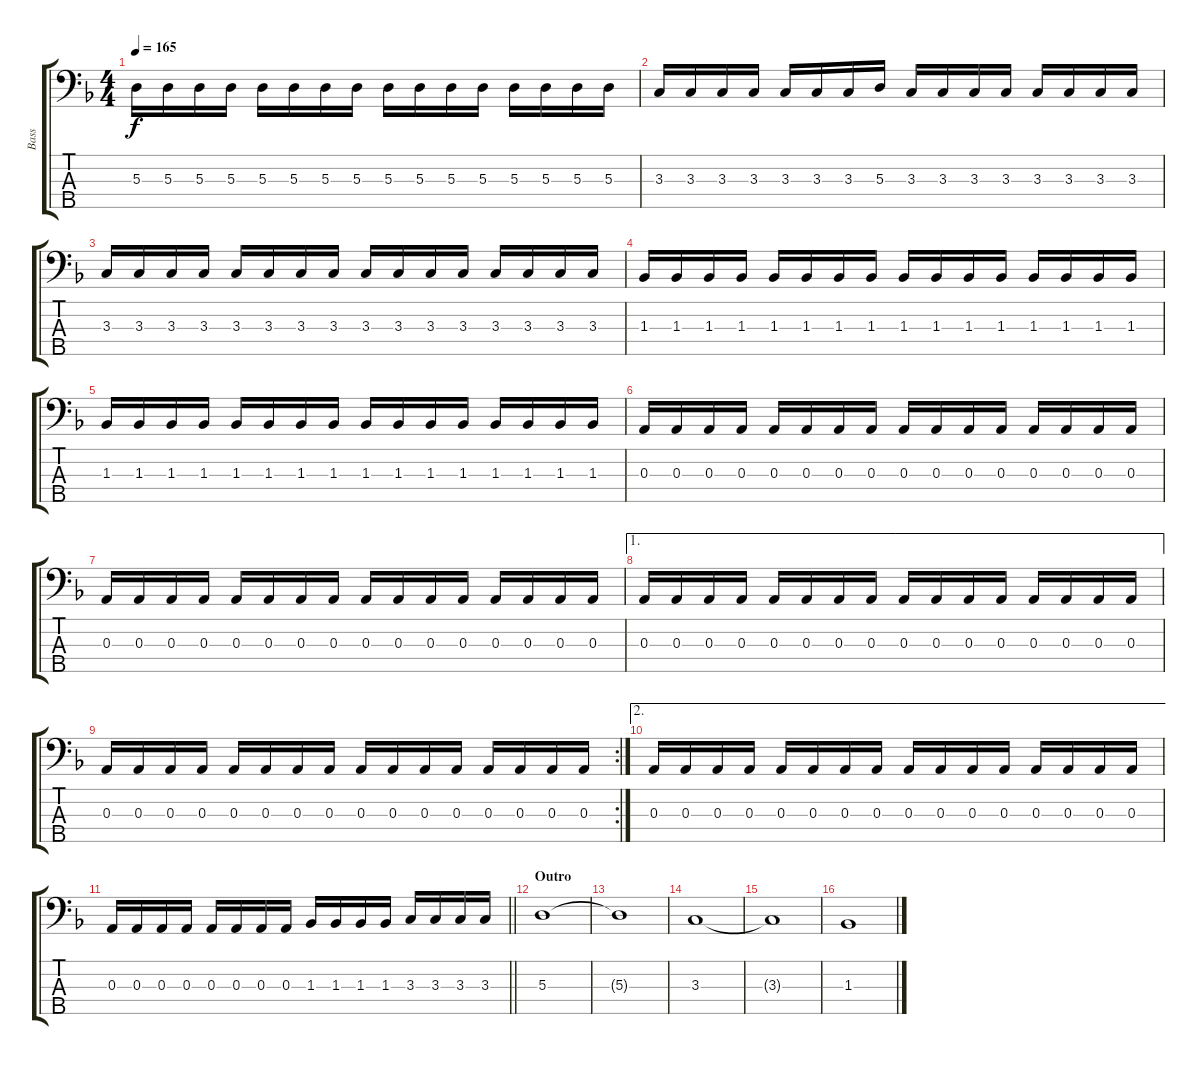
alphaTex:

\track ("Bass" "Bass") {instrument electricbassfinger}
\staff {score tabs}
\tuning (G2 D2 A1 E1 B0) {hide}
\ts (4 4)
\tempo 165
\clef f4
\ks f
5.3.16{dy f} 5.3.16 5.3.16 5.3.16 5.3.16 5.3.16 5.3.16 5.3.16 5.3.16 5.3.16 5.3.16 5.3.16 5.3.16 5.3.16 5.3.16 5.3.16 |
3.3.16 3.3.16 3.3.16 3.3.16 3.3.16 3.3.16 3.3.16 5.3.16 3.3.16 3.3.16 3.3.16 3.3.16 3.3.16 3.3.16 3.3.16 3.3.16 |
3.3.16 3.3.16 3.3.16 3.3.16 3.3.16 3.3.16 3.3.16 3.3.16 3.3.16 3.3.16 3.3.16 3.3.16 3.3.16 3.3.16 3.3.16 3.3.16 |
1.3.16 1.3.16 1.3.16 1.3.16 1.3.16 1.3.16 1.3.16 1.3.16 1.3.16 1.3.16 1.3.16 1.3.16 1.3.16 1.3.16 1.3.16 1.3.16 |
1.3.16 1.3.16 1.3.16 1.3.16 1.3.16 1.3.16 1.3.16 1.3.16 1.3.16 1.3.16 1.3.16 1.3.16 1.3.16 1.3.16 1.3.16 1.3.16 |
0.3.16 0.3.16 0.3.16 0.3.16 0.3.16 0.3.16 0.3.16 0.3.16 0.3.16 0.3.16 0.3.16 0.3.16 0.3.16 0.3.16 0.3.16 0.3.16 |
0.3.16 0.3.16 0.3.16 0.3.16 0.3.16 0.3.16 0.3.16 0.3.16 0.3.16 0.3.16 0.3.16 0.3.16 0.3.16 0.3.16 0.3.16 0.3.16 |
\ae 1
0.3.16 0.3.16 0.3.16 0.3.16 0.3.16 0.3.16 0.3.16 0.3.16 0.3.16 0.3.16 0.3.16 0.3.16 0.3.16 0.3.16 0.3.16 0.3.16 |
\rc 2
0.3.16 0.3.16 0.3.16 0.3.16 0.3.16 0.3.16 0.3.16 0.3.16 0.3.16 0.3.16 0.3.16 0.3.16 0.3.16 0.3.16 0.3.16 0.3.16 |
\ae 2
0.3.16 0.3.16 0.3.16 0.3.16 0.3.16 0.3.16 0.3.16 0.3.16 0.3.16 0.3.16 0.3.16 0.3.16 0.3.16 0.3.16 0.3.16 0.3.16 |
\barLineRight lightlight
0.3.16 0.3.16 0.3.16 0.3.16 0.3.16 0.3.16 0.3.16 0.3.16 1.3.16 1.3.16 1.3.16 1.3.16 3.3.16 3.3.16 3.3.16 3.3.16 |
\section ("" "Outro")
5.3.1 |
5.3{t}.1 |
3.3.1 |
3.3{t}.1 |
1.3.1
